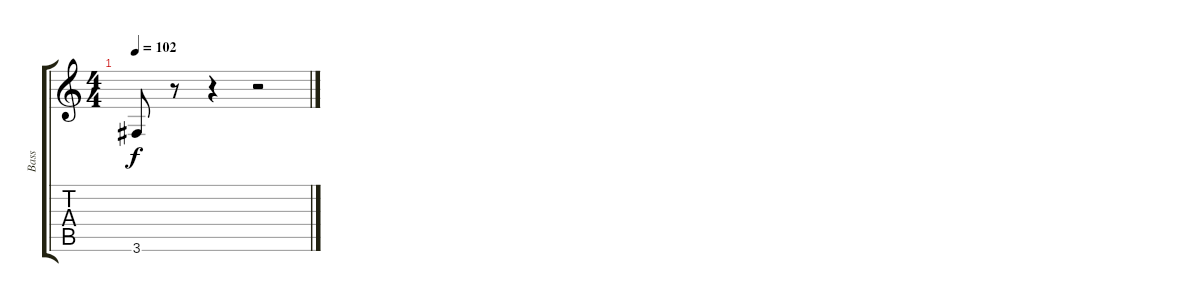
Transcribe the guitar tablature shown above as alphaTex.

\track ("Bass" "Bass") {instrument electricbassfinger}
\staff {score tabs}
\tuning (Eb4 Bb3 Gb3 Db3 Ab2 Eb2) {hide}
\ts (4 4)
\tempo 102
\clef g2
\ks c
3.6.8{dy f} r.8 r.4 r.2
